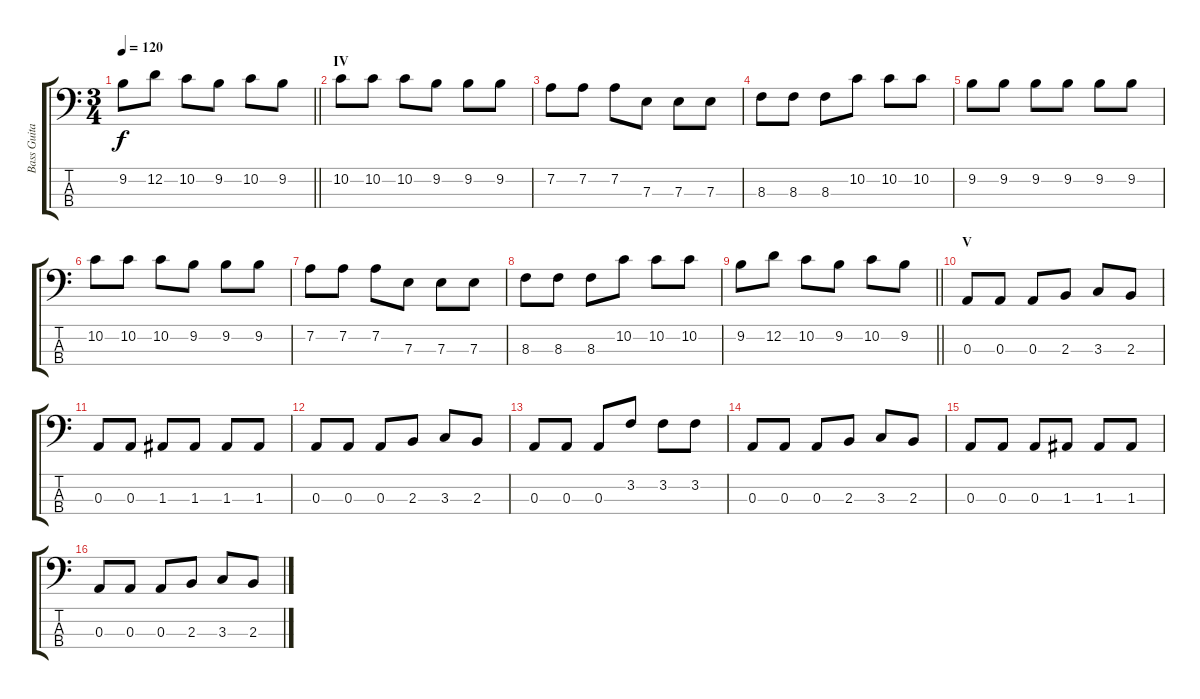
\track ("Bass Guitar" "Bass Guita") {instrument electricbassfinger}
\staff {score tabs}
\tuning (G2 D2 A1 E1) {hide}
\ts (3 4)
\tempo 120
\clef f4
\barLineRight lightlight
\ks c
9.2.8{dy f} 12.2.8 10.2.8 9.2.8 10.2.8 9.2.8 |
\section ("" "IV")
10.2.8 10.2.8 10.2.8 9.2.8 9.2.8 9.2.8 |
7.2.8 7.2.8 7.2.8 7.3.8 7.3.8 7.3.8 |
8.3.8 8.3.8 8.3.8 10.2.8 10.2.8 10.2.8 |
9.2.8 9.2.8 9.2.8 9.2.8 9.2.8 9.2.8 |
10.2.8 10.2.8 10.2.8 9.2.8 9.2.8 9.2.8 |
7.2.8 7.2.8 7.2.8 7.3.8 7.3.8 7.3.8 |
8.3.8 8.3.8 8.3.8 10.2.8 10.2.8 10.2.8 |
\barLineRight lightlight
9.2.8 12.2.8 10.2.8 9.2.8 10.2.8 9.2.8 |
\section ("" "V")
0.3.8 0.3.8 0.3.8 2.3.8 3.3.8 2.3.8 |
0.3.8 0.3.8 1.3.8 1.3.8 1.3.8 1.3.8 |
0.3.8 0.3.8 0.3.8 2.3.8 3.3.8 2.3.8 |
0.3.8 0.3.8 0.3.8 3.2.8 3.2.8 3.2.8 |
0.3.8 0.3.8 0.3.8 2.3.8 3.3.8 2.3.8 |
0.3.8 0.3.8 0.3.8 1.3.8 1.3.8 1.3.8 |
0.3.8 0.3.8 0.3.8 2.3.8 3.3.8 2.3.8
